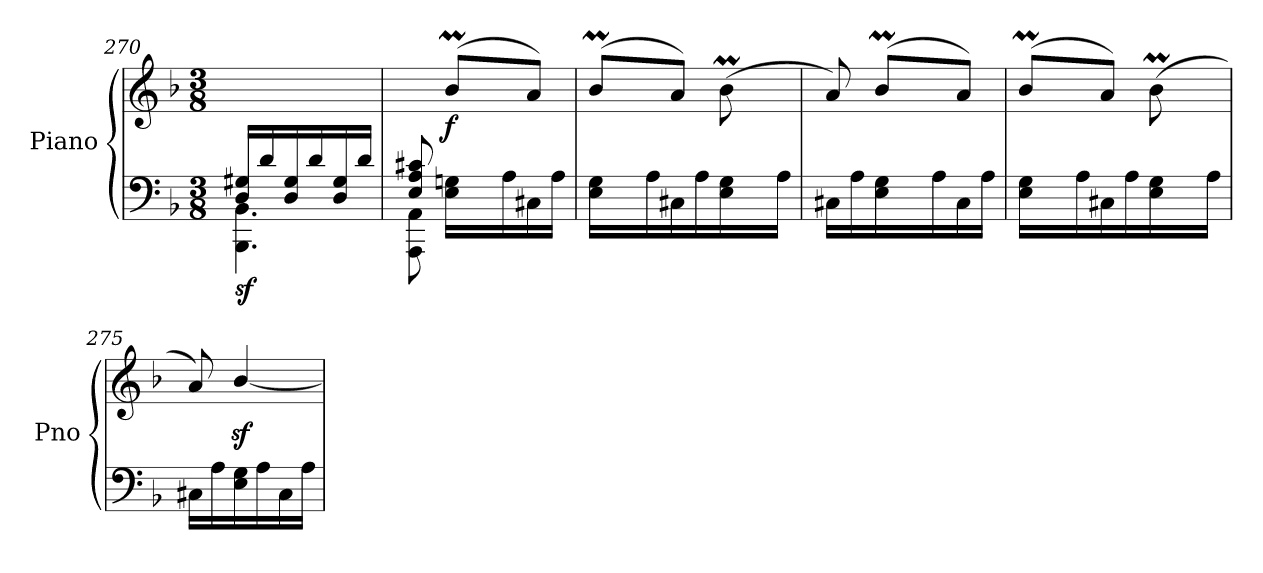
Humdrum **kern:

**kern	**kern	**dynam
*part1	*part1	*part1
*staff2	*staff1	*staff1/2
*I"Piano	*	*
*I'Pno	*	*
*clefF4	*clefG2	*
*k[b-]	*k[b-]	*
*M3/8	*M3/8	*
=270	=270	=270
*^	*	*
!	!	!	!LO:DY:b=2
16D/ 16G#X/LL	4.BBB-\ 4.BB-\	4.ryy	sf
16d/	.	.	.
16D/ 16G#/	.	.	.
16d/	.	.	.
16D/ 16G#/	.	.	.
16d/JJ	.	.	.
=271	=271	=271	=271
*	*	*^	*
8E/ 8A/ 8c#X/	8AAA\ 8AA\	8ryy	8ryy	.
!	!	!	!	!LO:DY:b
4ryy	16E\ 16Gn\LL	(<8b-M/L	64b-yy	f
.	.	.	64ccyy	.
.	.	.	8..b-yy	.
.	16A\	.	.	.
.	16C#X\	8a/J)	.	.
.	16A\JJ	.	.	.
*v	*v	*	*	*
!!LO:PB:g=z	!!
=272	=272	=272	=272
16E\ 16G\LL	(<8b-M/L	64b-yy	.
.	.	64ccyy	.
.	.	8..b-yy	.
16A\	.	.	.
16C#X\	8a/J)	.	.
16A\	.	.	.
16E\ 16G\	(<8b-M\	64b-yy	.
.	.	64ccyy	.
.	.	16.b-yy	.
16A\JJ	.	.	.
!!LO:LB:g=z	!!
=273	=273	=273	=273
16C#X\LL	8a/)	8ryy	.
16A\	.	.	.
16E\ 16G\	(<8b-M/L	64b-yy	.
.	.	64ccyy	.
.	.	8..b-yy	.
16A\	.	.	.
16C#\	8a/J)	.	.
16A\JJ	.	.	.
=274	=274	=274	=274
16E\ 16G\LL	(<8b-M/L	64b-yy	.
.	.	64ccyy	.
.	.	8..b-yy	.
16A\	.	.	.
16C#X\	8a/J)	.	.
16A\	.	.	.
16E\ 16G\	(<8b-M\	64b-yy	.
.	.	64ccyy	.
.	.	16.b-yy	.
16A\JJ	.	.	.
*	*v	*v	*
=275	=275	=275
16C#X\LL	8a/)	.
16A\	.	.
16E\ 16G\	[4b-z</	.
16A\	.	.
16C#\	.	.
16A\JJ	.	.
=	=	=
*-	*-	*-
